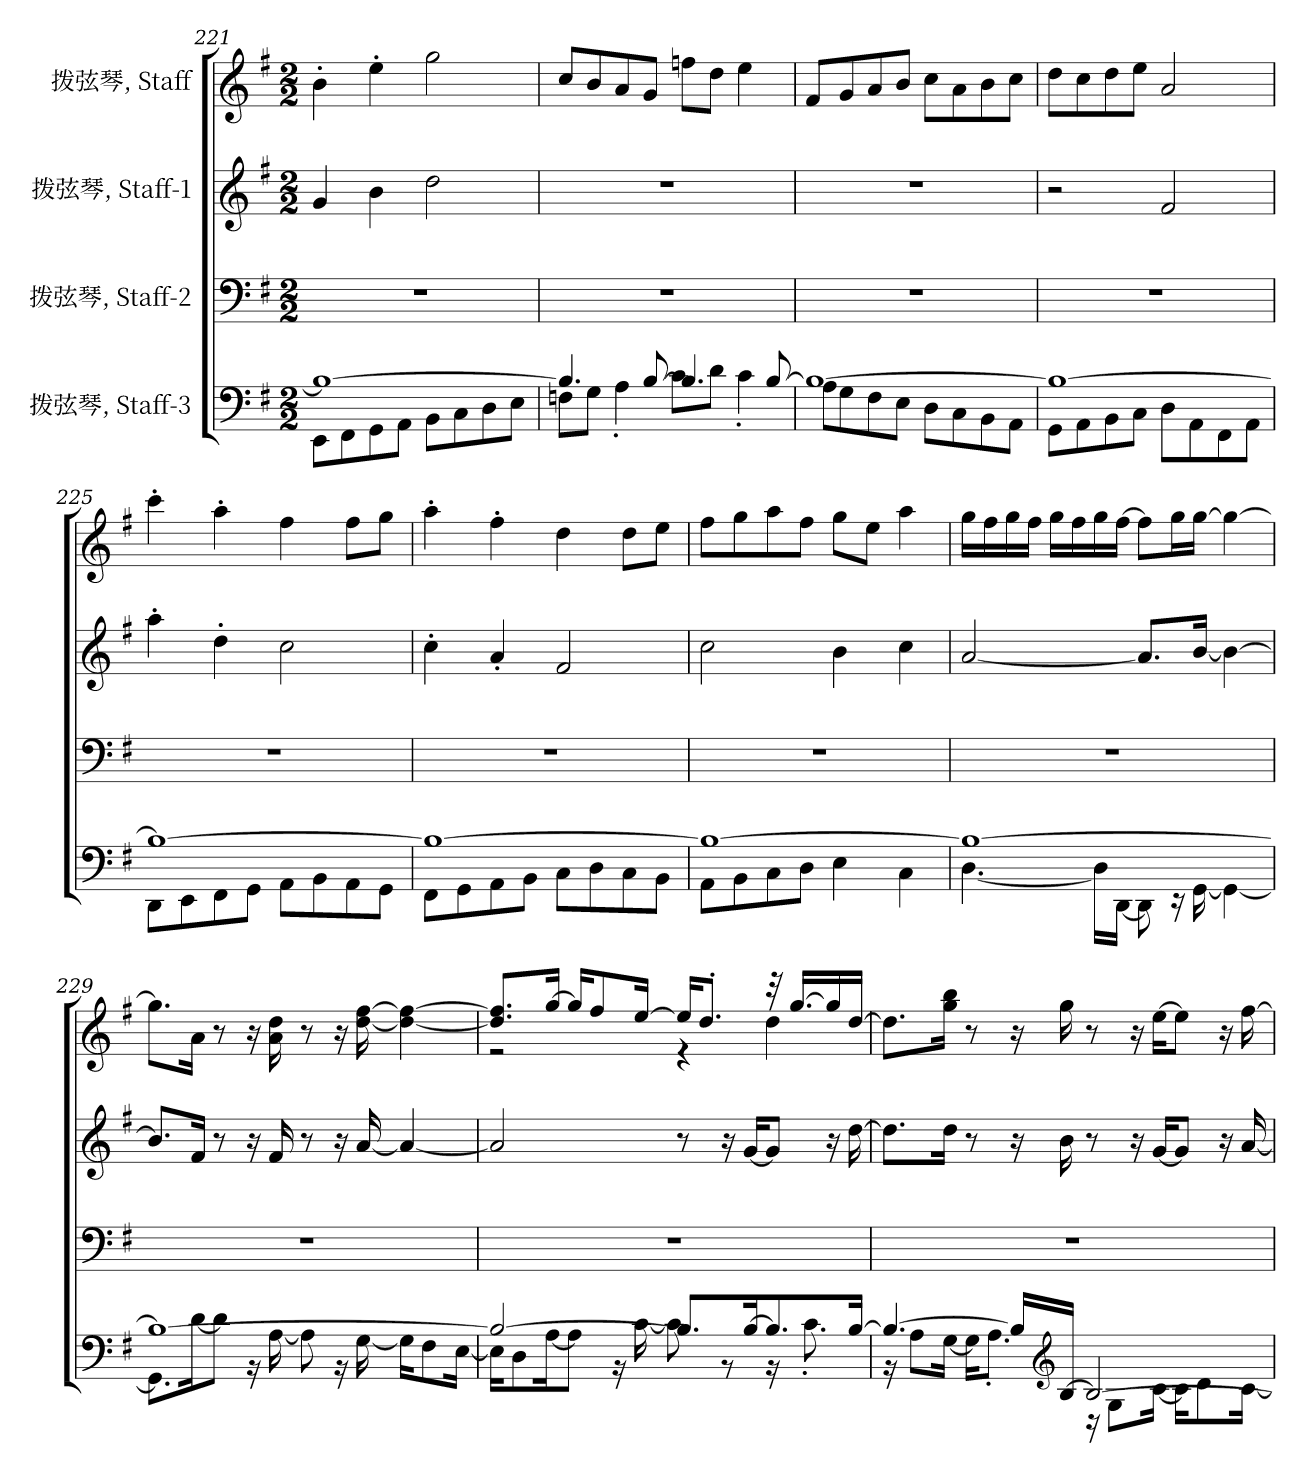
**kern	**kern	**kern	**kern
*part4	*part3	*part2	*part1
*staff4	*staff3	*staff2	*staff1
*I"拨弦琴, Staff-3	*I"拨弦琴, Staff-2	*I"拨弦琴, Staff-1	*I"拨弦琴, Staff
*clefF4	*clefF4	*clefG2	*clefG2
*k[f#]	*k[f#]	*k[f#]	*k[f#]
*M2/2	*M2/2	*M2/2	*M2/2
=221	=221	=221	=221
*^	*	*	*
1B_	8EE\L	1r	4g/	4b'\
.	8FF#\	.	.	.
.	8GG\	.	4b\	4ee'\
.	8AA\J	.	.	.
.	8BB\L	.	2dd\	2gg\
.	8C\	.	.	.
.	8D\	.	.	.
.	8E\J	.	.	.
!!LO:LB:g=z
=222	=222	=222	=222	=222
4.B/]	8Fn\L	1r	1r	8cc/L
.	8G\J	.	.	8b/
.	4A'\	.	.	8a/
[8B/	.	.	.	8g/J
4.B/]	8c\L	.	.	8ffn\L
.	8d\J	.	.	8dd\J
.	4c'\	.	.	4ee\
[8B/	.	.	.	.
=223	=223	=223	=223	=223
1B_	8A\L	1r	1r	8f#/L
.	8G\	.	.	8g/
.	8F#\	.	.	8a/
.	8E\J	.	.	8b/J
.	8D\L	.	.	8cc\L
.	8C\	.	.	8a\
.	8BB\	.	.	8b\
.	8AA\J	.	.	8cc\J
=224	=224	=224	=224	=224
1B_	8GG\L	1r	2r	8dd\L
.	8AA\	.	.	8cc\
.	8BB\	.	.	8dd\
.	8C\J	.	.	8ee\J
.	8D\L	.	2f#/	2a/
.	8AA\	.	.	.
.	8FF#\	.	.	.
.	8AA\J	.	.	.
=225	=225	=225	=225	=225
1B_	8DD\L	1r	4aa'\	4ccc'\
.	8EE\	.	.	.
.	8FF#\	.	4dd'\	4aa'\
.	8GG\J	.	.	.
.	8AA\L	.	2cc\	4ff#\
.	8BB\	.	.	.
.	8AA\	.	.	8ff#\L
.	8GG\J	.	.	8gg\J
!!LO:PB:g=z
=226	=226	=226	=226	=226
1B_	8FF#\L	1r	4cc'\	4aa'\
.	8GG\	.	.	.
.	8AA\	.	4a'/	4ff#'\
.	8BB\J	.	.	.
.	8C\L	.	2f#/	4dd\
.	8D\	.	.	.
.	8C\	.	.	8dd\L
.	8BB\J	.	.	8ee\J
=227	=227	=227	=227	=227
1B_	8AA\L	1r	2cc\	8ff#\L
.	8BB\	.	.	8gg\
.	8C\	.	.	8aa\
.	8D\J	.	.	8ff#\J
.	4E\	.	4b\	8gg\L
.	.	.	.	8ee\J
.	4C\	.	4cc\	4aa\
=228	=228	=228	=228	=228
*	*	*	*	*MM254
1B_	[4.D\	1r	[2a/	16gg\LL
.	.	.	.	16ff#\
.	.	.	.	16gg\
.	.	.	.	16ff#\JJ
.	.	.	.	16gg\LL
.	.	.	.	16ff#\
.	16D\LL]	.	.	16gg\
*	*	*	*	*MM152
.	[16DD\JJ	.	.	[16ff#\JJ
.	8DD\]	.	8.a/L]	8ff#\L]
.	16r	.	.	16gg\L
.	[16GG\	.	[16b/Jk	[16gg\JJ
.	4GG\_	.	4b\_	4gg\_
=229	=229	=229	=229	=229
1B_	8.GG\L]	1r	8.b/L]	8.gg\L]
.	[16d\K	.	16f#/Jk	16a\Jk
.	8d\J]	.	8r	8r
.	16r	.	16r	16r
.	[16A\	.	16f#/	16a\ 16dd\
.	8A\]	.	8r	8r
.	16r	.	16r	16r
.	[16G\	.	[16a/	[16dd\ [16ff#\
.	16G\KL]	.	4a/_	4dd\_ 4ff#\_
.	8F#\	.	.	.
.	[16E\Jk	.	.	.
!!LO:LB:g=z
=230	=230	=230	=230	=230
*	*	*	*	*^
2B/_	16E\KL]	1r	2a/]	8.dd/] 8.ff#/]L	2r
.	8D\	.	.	.	.
.	[16A\K	.	.	[16gg/Jk	.
.	8A\J]	.	.	16gg/KL]	.
.	.	.	.	8ff#/	.
.	16r	.	.	.	.
.	[16c\	.	.	[16ee/Jk	.
8.B/L]	8c\]	.	8r	16ee/KL]	4r
.	.	.	.	8.dd'/J	.
.	8r	.	16r	.	.
[16B/K	.	.	[16g/KL	.	.
8.B/]	16r	.	8g/J]	32r	4dd\
.	.	.	.	[16.gg/LL	.
.	8.c'\	.	.	.	.
.	.	.	16r	16gg/]	.
[16B/Jk	.	.	[16dd\	[16dd/JJ	.
*	*	*	*	*v	*v
=231	=231	=231	=231	=231
4.B/_	16r	1r	8.dd\L]	8.dd\L]
.	8A\L	.	.	.
.	[16G\Jk	.	16dd\Jk	16gg\ 16bb\Jk
.	16G\KL]	.	8r	8r
.	8.A'\J	.	.	.
16B/LL]	.	.	16r	16r
*clefG2	*	*	*	*
[16B/JJ	.	.	16b\	16gg\
2B/_	16r	.	8r	8r
.	8G\L	.	.	.
.	.	.	16r	16r
.	[16c\Jk	.	[16g/KL	[16ee\KL
.	16c\KL]	.	8g/J]	8ee\J]
.	8d\	.	.	.
.	.	.	16r	16r
.	[16c\Jk	.	[16a/	[16ff#\
*v	*v	*	*	*
=	=	=	=
*-	*-	*-	*-
